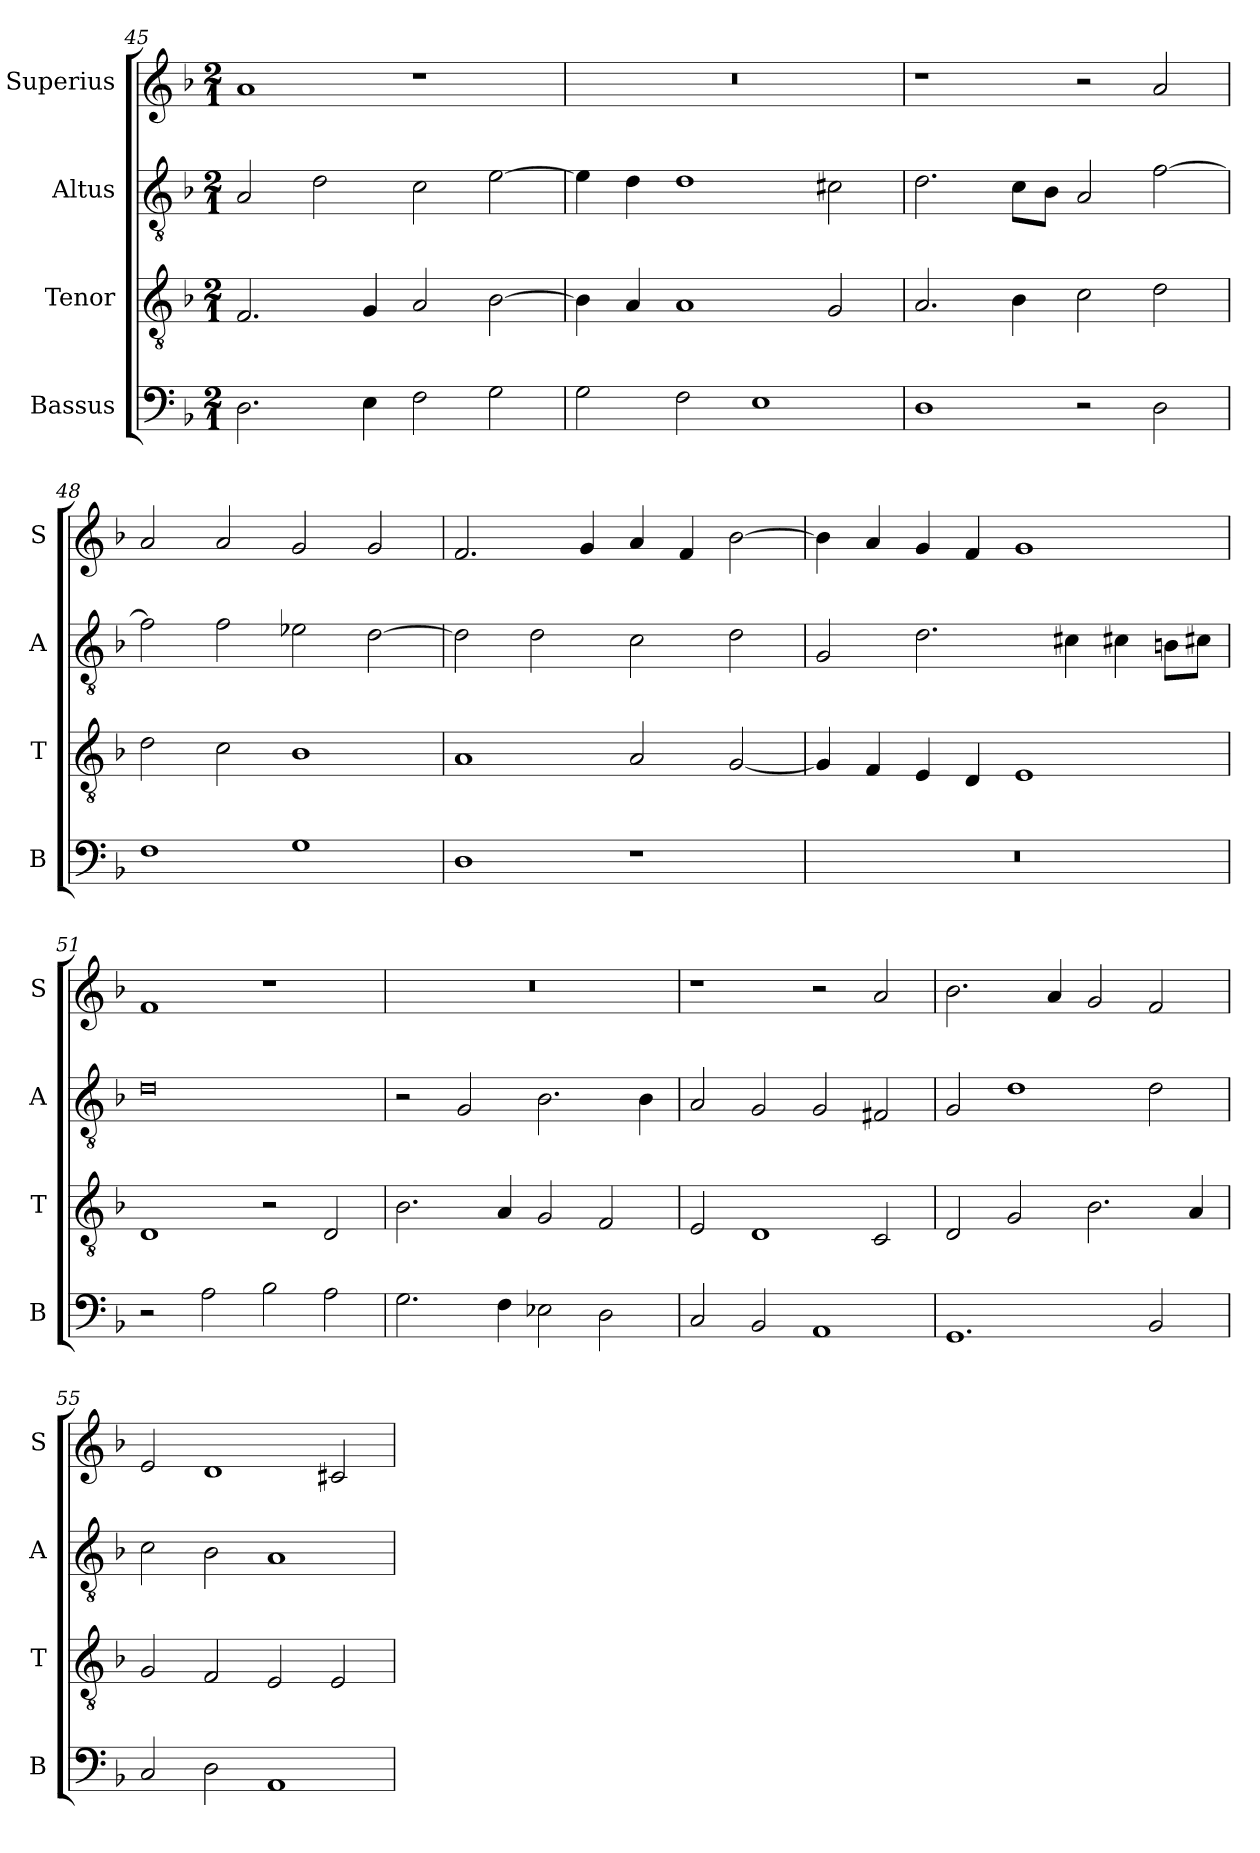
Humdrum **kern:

**kern	**kern	**kern	**kern
*part4	*part3	*part2	*part1
*staff4	*staff3	*staff2	*staff1
*I"Bassus	*I"Tenor	*I"Altus	*I"Superius
*I'B	*I'T	*I'A	*I'S
*clefF4	*clefGv2	*clefGv2	*clefG2
*k[b-]	*k[b-]	*k[b-]	*k[b-]
*F:	*F:	*F:	*F:
*M2/1	*M2/1	*M2/1	*M2/1
=45	=45	=45	=45
2.D	2.F	2A	1a
.	.	2d	.
4E	4G	.	.
2F	2A	2c	1r
2G	[2B-	[2e	.
=46	=46	=46	=46
2G	4B-]	4e]	0r
.	4A	4d	.
2F	1A	1d	.
1E	.	.	.
.	2G	2c#X	.
=47	=47	=47	=47
1D	2.A	2.d	1r
.	4B-	8cL	.
.	.	8B-J	.
2r	2c	2A	2r
2D	2d	[2f	2a
=48	=48	=48	=48
1F	2d	2f]	2a
.	2c	2f	2a
1G	1B-	2e-X	2g
.	.	[2d	2g
=49	=49	=49	=49
1D	1A	2d]	2.f
.	.	2d	.
.	.	.	4g
1r	2A	2c	4a
.	.	.	4f
.	[2G	2d	[2b-
=50	=50	=50	=50
0r	4G]	2G	4b-]
.	4F	.	4a
.	4E	2.d	4g
.	4D	.	4f
.	1E	.	1g
.	.	4c#X	.
.	.	4c#X	.
.	.	8BnL	.
.	.	8c#XJ	.
=51	=51	=51	=51
2r	1D	0d	1f
2A	.	.	.
2B-	2r	.	1r
2A	2D	.	.
=52	=52	=52	=52
2.G	2.B-	2r	0r
.	.	2G	.
4F	4A	.	.
2E-X	2G	2.B-	.
2D	2F	.	.
.	.	4B-	.
=53	=53	=53	=53
2C	2E	2A	1r
2BB-	1D	2G	.
1AA	.	2G	2r
.	2C	2F#X	2a
=54	=54	=54	=54
1.GG	2D	2G	2.b-
.	2G	1d	.
.	.	.	4a
.	2.B-	.	2g
2BB-	.	2d	2f
.	4A	.	.
=55	=55	=55	=55
2C	2G	2c	2e
2D	2F	2B-	1d
1AA	2E	1A	.
.	2E	.	2c#X
=	=	=	=
*-	*-	*-	*-
